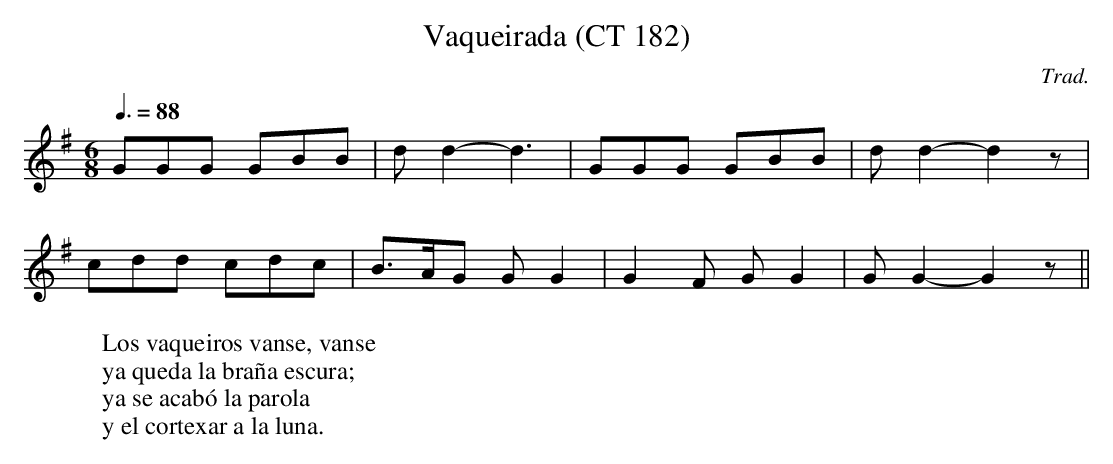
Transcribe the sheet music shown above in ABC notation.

X:1
T:Vaqueirada (CT 182)
C:Trad.
M:6/8
L:1/8
Q:3/8=88
W:Los vaqueiros vanse, vanse
W:ya queda la braña escura;
W:ya se acabó la parola
W:y el cortexar a la luna.
K:G
GGG GBB|dd2- d3|GGG GBB|dd2- d2z|
cdd cdc|B3/2A/2G GG2|G2F GG2|GG2- G2z||
